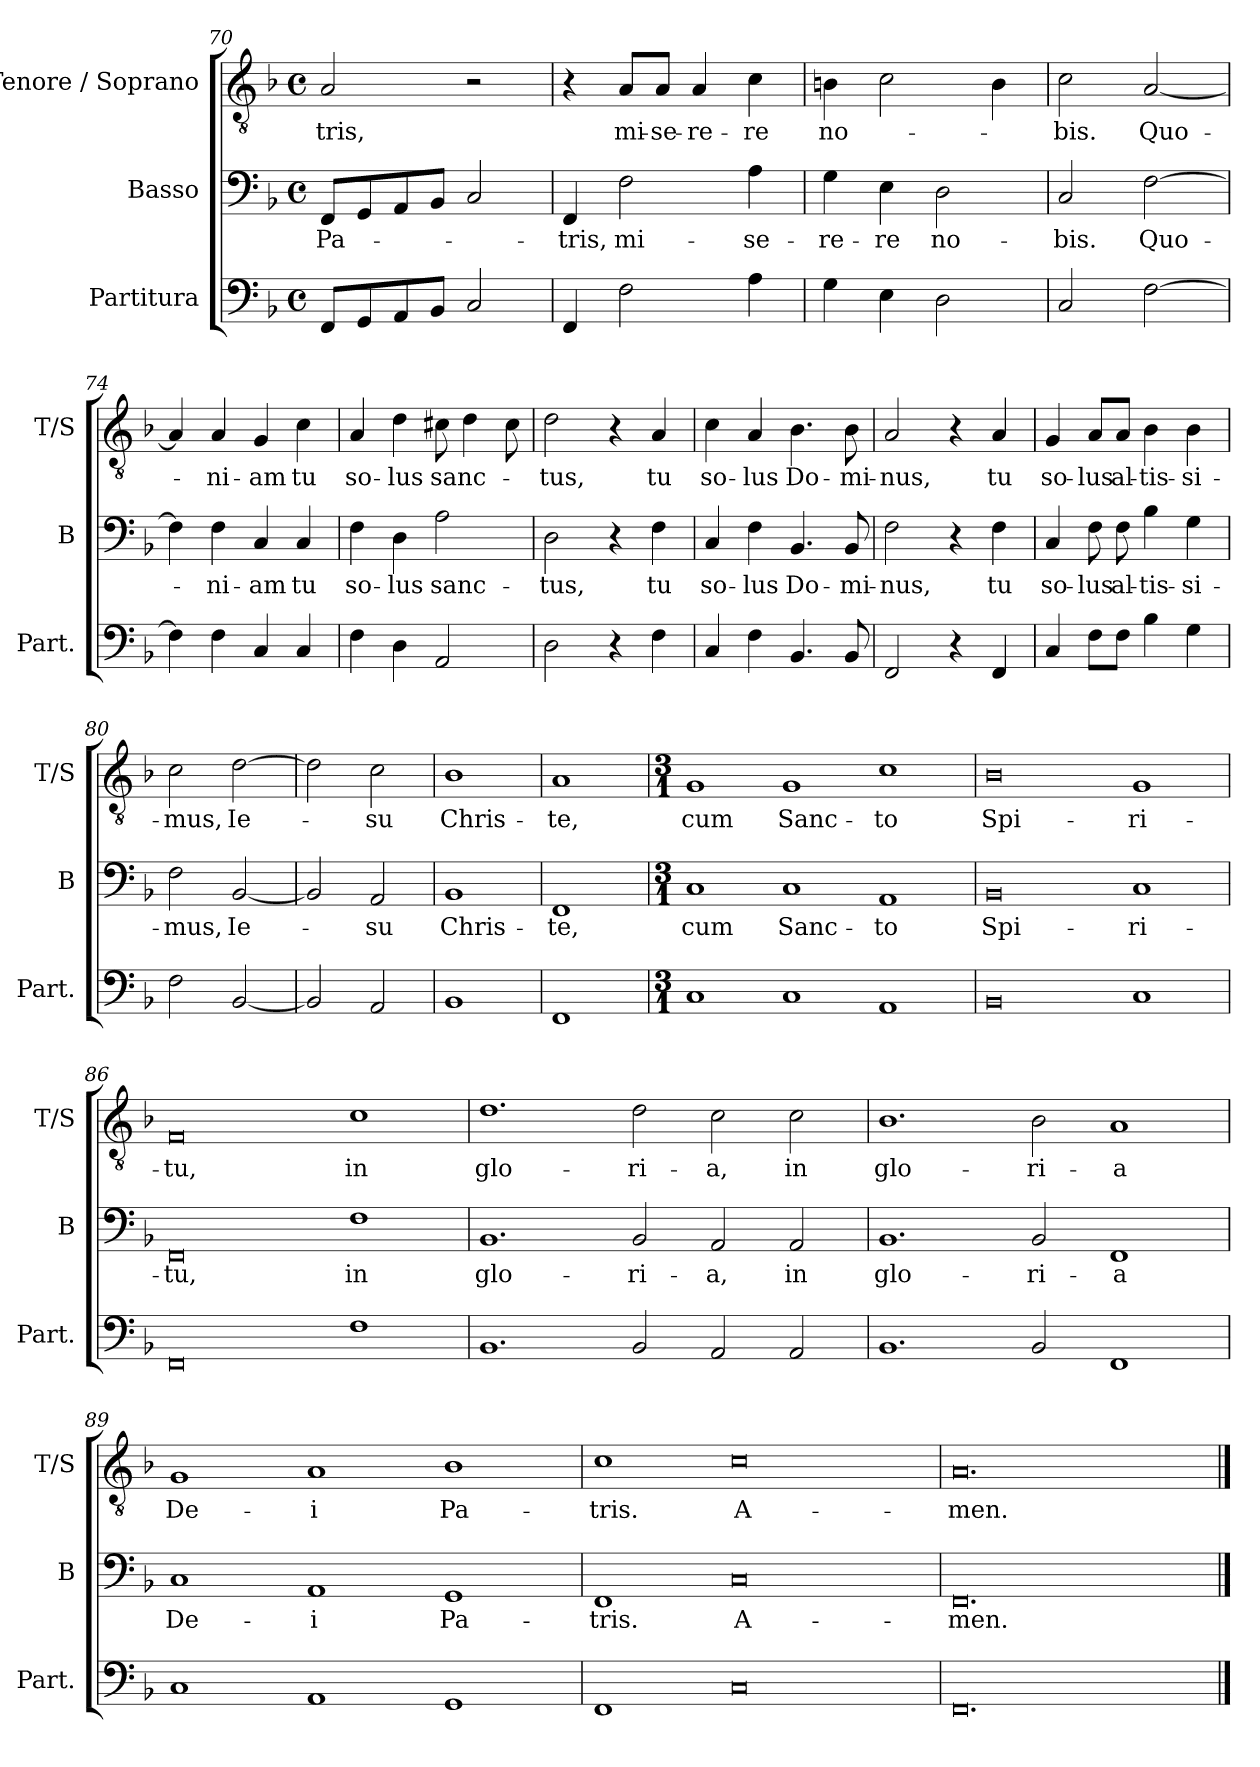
**kern	**kern	**text	**kern	**text
*part3	*part2	*part2	*part1	*part1
*staff3	*staff2	*staff2	*staff1	*staff1
*I"Partitura	*I"Basso	*	*I"Tenore / Soprano	*
*I'Part.	*I'B	*	*I'T/S	*
*clefF4	*clefF4	*	*clefGv2	*
*k[b-]	*k[b-]	*	*k[b-]	*
*F:	*F:	*	*F:	*
*M4/4	*M4/4	*	*M4/4	*
*met(c)	*met(c)	*	*met(c)	*
=70	=70	=70	=70	=70
8FF/L	8FF/L	Pa-	2A/	-tris,
8GG/	8GG/	.	.	.
8AA/	8AA/	.	.	.
8BB-/J	8BB-/J	.	.	.
2C/	2C/	.	2r	.
=71	=71	=71	=71	=71
4FF/	4FF/	-tris,	4r	.
2F\	2F\	mi-	8A/L	mi-
.	.	.	8A/J	-se-
.	.	.	4A/	-re-
4A\	4A\	-se-	4c\	-re
=72	=72	=72	=72	=72
4G\	4G\	-re-	4Bn\	no-
4E>\	4E\	-re	2c\	.
2D\	2D\	no-	.	.
.	.	.	4B\	.
=73	=73	=73	=73	=73
2C/	2C/	-bis.	2c\	-bis.
[2F\	[2F\	Quo-	[2A/	Quo-
=74	=74	=74	=74	=74
4F\]	4F\]	.	4A/]	.
4F\	4F\	-ni-	4A/	-ni-
4C/	4C/	-am	4G/	-am
4C/	4C/	tu	4c\	tu
=75	=75	=75	=75	=75
4F\	4F\	so-	4A/	so-
4D\	4D\	-lus	4d\	-lus
2AA/	2A\	sanc-	8c#X\	sanc-
.	.	.	4d\	.
.	.	.	8c#\	.
=76	=76	=76	=76	=76
2D\	2D\	-tus,	2d\	-tus,
4r	4r	.	4r	.
4F\	4F\	tu	4A/	tu
=77	=77	=77	=77	=77
4C/	4C/	so-	4c\	so-
4F\	4F\	-lus	4A/	-lus
4.BB-/	4.BB-/	Do-	4.B-\	Do-
8BB-/	8BB-/	-mi-	8B-\	-mi-
=78	=78	=78	=78	=78
2FF/	2F\	-nus,	2A/	-nus,
4r	4r	.	4r	.
4FF/	4F\	tu	4A/	tu
=79	=79	=79	=79	=79
4C/	4C/	so-	4G/	so-
8F\L	8F\	-lus	8A/L	-lus
8F\J	8F\	al-	8A/J	al-
4B-\	4B-\	-tis-	4B-\	-tis-
4G\	4G\	-si-	4B-\	-si-
=80	=80	=80	=80	=80
2F\	2F\	-mus,	2c\	-mus,
[2BB-/	[2BB-/	Ie-	[2d\	Ie-
=81	=81	=81	=81	=81
2BB-/]	2BB-/]	.	2d\]	.
2AA/	2AA/	-su	2c\	-su
=82	=82	=82	=82	=82
1BB-	1BB-	Chris-	1B-	Chris-
=83	=83	=83	=83	=83
1FF	1FF	-te,	1A	-te,
=84	=84	=84	=84	=84
*M3/1	*M3/1	*	*M3/1	*
*	*	*	*MM480	*
1C	1C	cum	1G	cum
1C	1C	Sanc-	1G	Sanc-
1AA	1AA	-to	1c	-to
=85	=85	=85	=85	=85
0BB-	0BB-	Spi-	0B-	Spi-
1C	1C	-ri-	1G	-ri-
=86	=86	=86	=86	=86
0FF	0FF	-tu,	0F	-tu,
1F	1F	in	1c	in
=87	=87	=87	=87	=87
1.BB-	1.BB-	glo-	1.d	glo-
2BB-/	2BB-/	-ri-	2d\	-ri-
2AA/	2AA/	-a,	2c\	-a,
2AA/	2AA/	in	2c\	in
=88	=88	=88	=88	=88
1.BB-	1.BB-	glo-	1.B-	glo-
2BB-/	2BB-/	-ri-	2B-\	-ri-
1FF	1FF	-a	1A	-a
=89	=89	=89	=89	=89
1C	1C	De-	1G	De-
1AA	1AA	-i	1A	-i
1GG	1GG	Pa-	1B-	Pa-
=90	=90	=90	=90	=90
1FF	1FF	-tris.	1c	-tris.
0C	0C	A-	0c	A-
=91	=91	=91	=91	=91
0.FF	0.FF	-men.	0.A	-men.
==	==	==	==	==
*-	*-	*-	*-	*-
